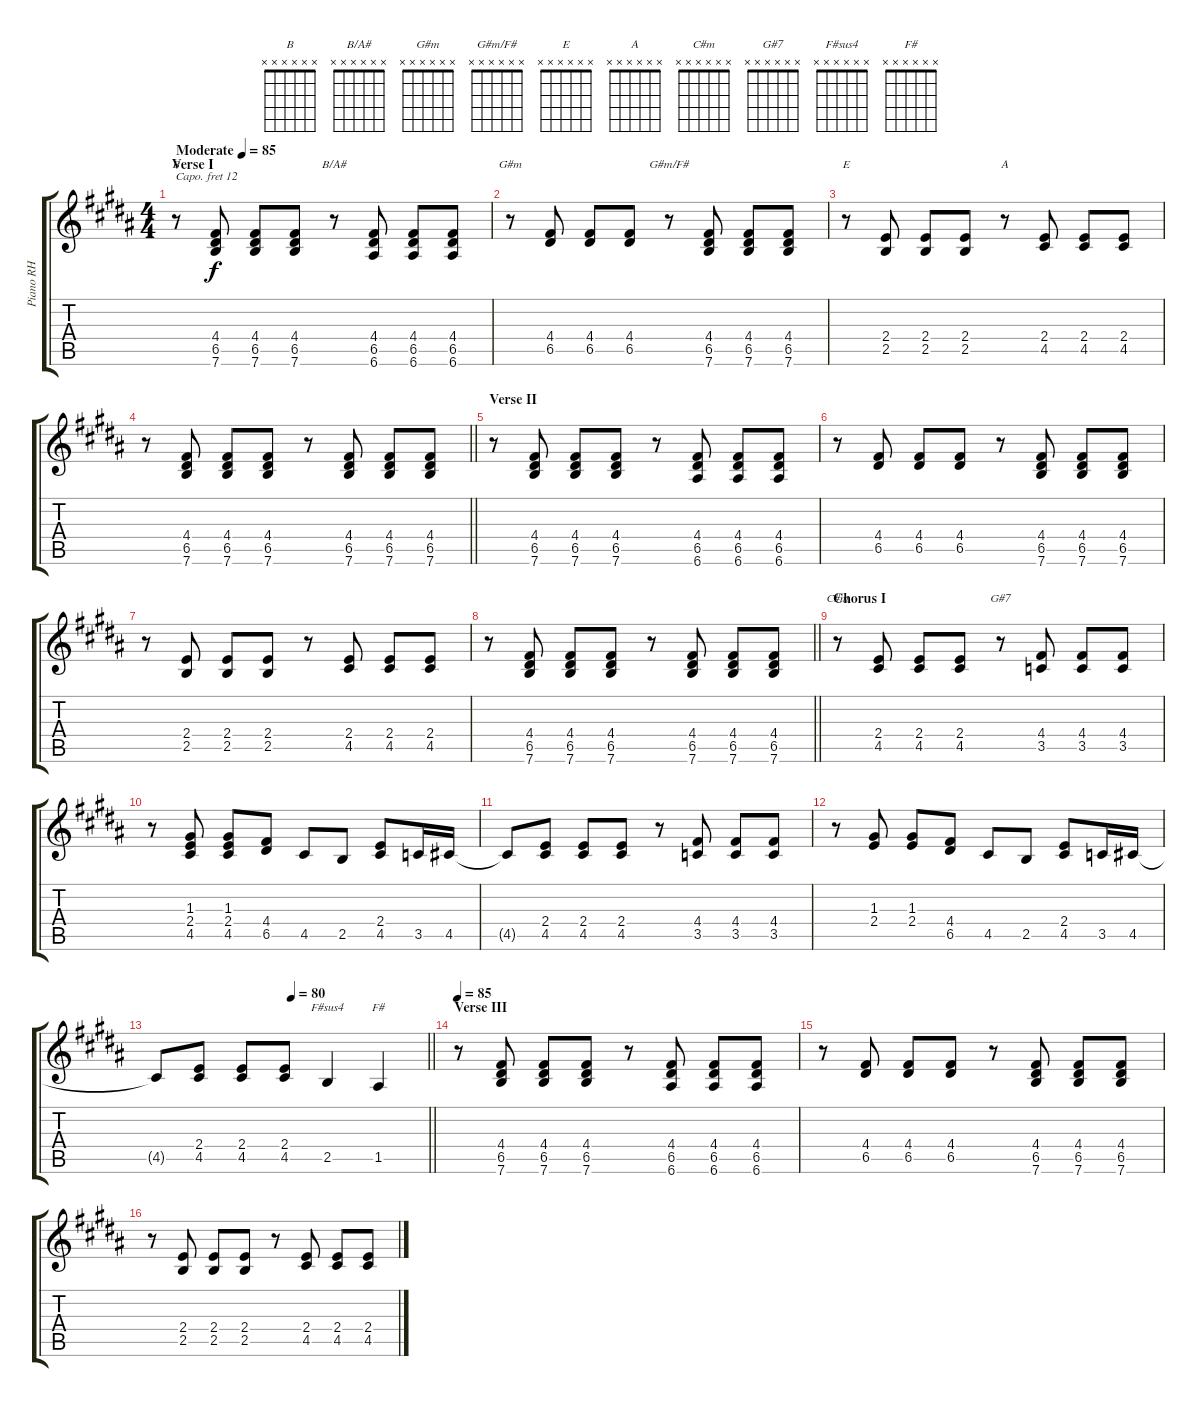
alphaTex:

\track ("Piano RH" "Piano RH") {instrument brightacousticpiano}
\staff {score tabs}
\capo 12
\tuning (E4 B3 G3 D3 A2 E2) {hide}
\chord ("B" x x x x x x)
\chord ("B/A#" x x x x x x)
\chord ("G#m" x x x x x x)
\chord ("G#m/F#" x x x x x x)
\chord ("E" x x x x x x)
\chord ("A" x x x x x x)
\chord ("C#m" x x x x x x)
\chord ("G#7" x x x x x x)
\chord ("F#sus4" x x x x x x)
\chord ("F#" x x x x x x)
\ts (4 4)
\section ("" "Verse I")
\tempo (85 "Moderate")
\clef g2
\ks b
r.8{ch "B" dy f instrument brightacousticpiano} (4.4 6.5 7.6).8 (4.4 6.5 7.6).8 (4.4 6.5 7.6).8 r.8{ch "B/A#"} (4.4 6.5 6.6).8 (4.4 6.5 6.6).8 (4.4 6.5 6.6).8 |
r.8{ch "G#m"} (4.4 6.5).8 (4.4 6.5).8 (4.4 6.5).8 r.8{ch "G#m/F#"} (4.4 6.5 7.6).8 (4.4 6.5 7.6).8 (4.4 6.5 7.6).8 |
r.8{ch "E"} (2.4 2.5).8 (2.4 2.5).8 (2.4 2.5).8 r.8{ch "A"} (2.4 4.5).8 (2.4 4.5).8 (2.4 4.5).8 |
\barLineRight lightlight
r.8 (4.4 6.5 7.6).8 (4.4 6.5 7.6).8 (4.4 6.5 7.6).8 r.8 (4.4 6.5 7.6).8 (4.4 6.5 7.6).8 (4.4 6.5 7.6).8 |
\section ("" "Verse II")
r.8 (4.4 6.5 7.6).8 (4.4 6.5 7.6).8 (4.4 6.5 7.6).8 r.8 (4.4 6.5 6.6).8 (4.4 6.5 6.6).8 (4.4 6.5 6.6).8 |
r.8 (4.4 6.5).8 (4.4 6.5).8 (4.4 6.5).8 r.8 (4.4 6.5 7.6).8 (4.4 6.5 7.6).8 (4.4 6.5 7.6).8 |
r.8 (2.4 2.5).8 (2.4 2.5).8 (2.4 2.5).8 r.8 (2.4 4.5).8 (2.4 4.5).8 (2.4 4.5).8 |
\barLineRight lightlight
r.8 (4.4 6.5 7.6).8 (4.4 6.5 7.6).8 (4.4 6.5 7.6).8 r.8 (4.4 6.5 7.6).8 (4.4 6.5 7.6).8 (4.4 6.5 7.6).8 |
\section ("" "Chorus I")
r.8{ch "C#m"} (2.4 4.5).8 (2.4 4.5).8 (2.4 4.5).8 r.8{ch "G#7"} (4.4 3.5).8 (4.4 3.5).8 (4.4 3.5).8 |
r.8 (1.3 2.4 4.5).8 (1.3 2.4 4.5).8 (4.4 6.5).8 4.5.8 2.5.8 (2.4 4.5).8 3.5.16 4.5.16 |
4.5{t}.8 (2.4 4.5).8 (2.4 4.5).8 (2.4 4.5).8 r.8 (4.4 3.5).8 (4.4 3.5).8 (4.4 3.5).8 |
r.8 (1.3 2.4).8 (1.3 2.4).8 (4.4 6.5).8 4.5.8 2.5.8 (2.4 4.5).8 3.5.16 4.5.16 |
\tempo (80 0.5)
\barLineRight lightlight
4.5{t}.8 (2.4 4.5).8 (2.4 4.5).8 (2.4 4.5).8 2.5.4{ch "F#sus4"} 1.5.4{ch "F#"} |
\section ("" "Verse III")
\tempo 85
r.8 (4.4 6.5 7.6).8 (4.4 6.5 7.6).8 (4.4 6.5 7.6).8 r.8 (4.4 6.5 6.6).8 (4.4 6.5 6.6).8 (4.4 6.5 6.6).8 |
r.8 (4.4 6.5).8 (4.4 6.5).8 (4.4 6.5).8 r.8 (4.4 6.5 7.6).8 (4.4 6.5 7.6).8 (4.4 6.5 7.6).8 |
r.8 (2.4 2.5).8 (2.4 2.5).8 (2.4 2.5).8 r.8 (2.4 4.5).8 (2.4 4.5).8 (2.4 4.5).8
